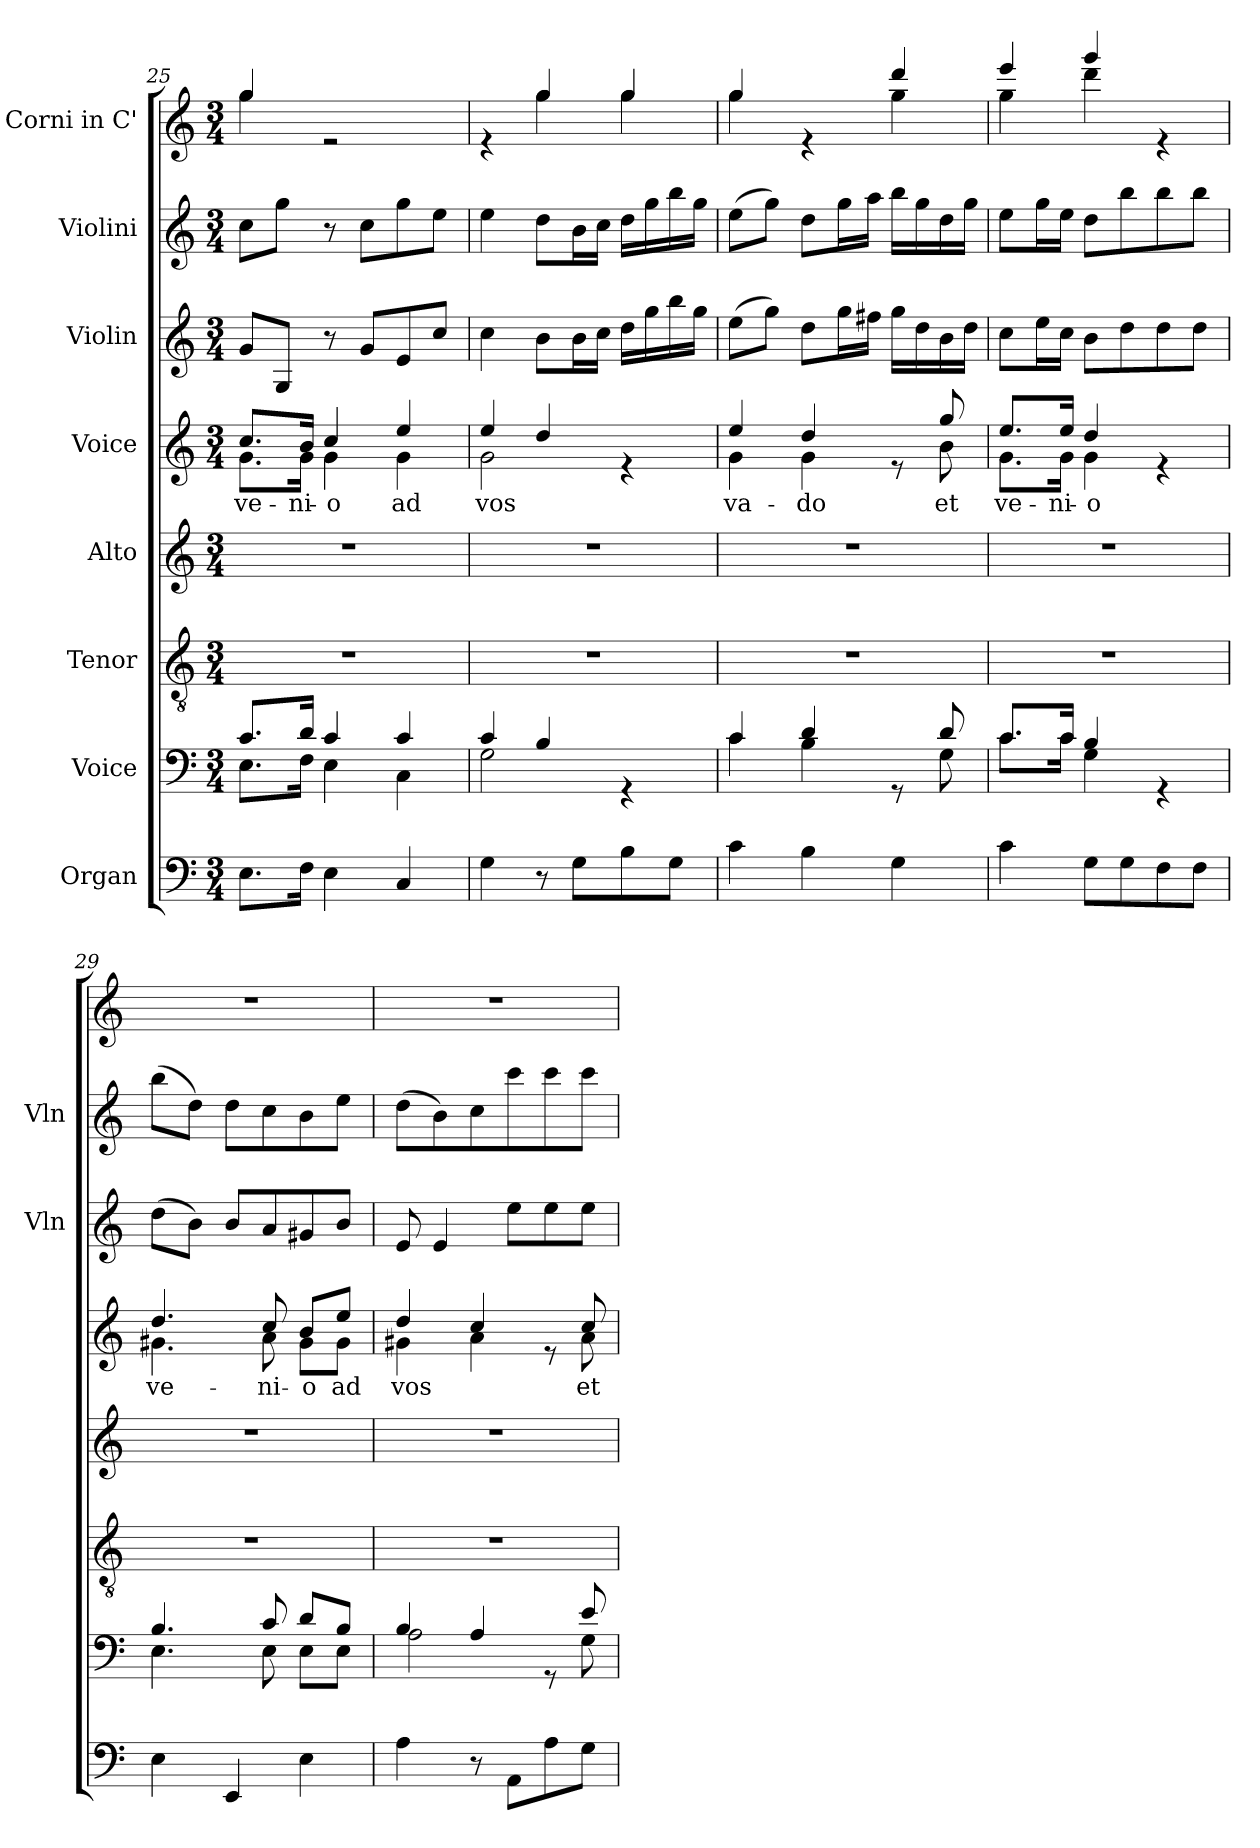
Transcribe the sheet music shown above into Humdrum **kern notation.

**kern	**kern	**kern	**kern	**kern	**text	**kern	**kern	**kern
*part8	*part7	*part6	*part5	*part4	*part4	*part3	*part2	*part1
*staff8	*staff7	*staff6	*staff5	*staff4	*staff4	*staff3	*staff2	*staff1
*I"Organ	*I"Voice	*I"Tenor	*I"Alto	*I"Voice	*	*I"Violin	*I"Violini	*I"Corni in C'
*	*	*	*	*	*	*I'Vln	*I'Vln	*
*clefF4	*clefF4	*clefGv2	*clefG2	*clefG2	*	*clefG2	*clefG2	*clefG2
*	*	*	*	*	*	*	*	*ITrd7c12
*k[]	*k[]	*k[]	*k[]	*k[]	*	*k[]	*k[]	*k[]
*M3/4	*M3/4	*M3/4	*M3/4	*M3/4	*	*M3/4	*M3/4	*M3/4
=25	=25	=25	=25	=25	=25	=25	=25	=25
*	*^	*	*	*	*	*	*	*
!	!	!	!	!	!	!LO:LY:b	!	!	!
*	*	*	*	*	*^	*	*	*	*^
8.E\L	8.c/L	8.E\L	2.r	2.r	8.cc/L	8.g\L	ve-	8g/L	8cc\L	4g/	4g\
.	.	.	.	.	.	.	.	8G/J	8gg\J	.	.
!	!	!	!	!	!	!	!LO:LY:b	!	!	!	!
16F\Jk	16d/Jk	16F\Jk	.	.	16b/Jk	16g\Jk	-ni-	.	.	.	.
!	!	!	!	!	!	!	!LO:LY:b	!	!	!	!
4E\	4c/	4E\	.	.	4cc/	4g\	-o	8r	8r	2re	2ryy
.	.	.	.	.	.	.	.	8g/L	8cc\L	.	.
!	!	!	!	!	!	!	!LO:LY:b	!	!	!	!
4C/	4c/	4C\	.	.	4ee/	4g\	ad	8e/	8gg\	.	.
.	.	.	.	.	.	.	.	8cc/J	8ee\J	.	.
=26	=26	=26	=26	=26	=26	=26	=26	=26	=26	=26	=26
!	!	!	!	!	!	!	!LO:LY:b	!	!	!	!
4G\	4c/	2G\	2.r	2.r	4ee/	2g\	vos	4cc\	4ee\	4re	4ryy
8r	4B/	.	.	.	4dd/	.	.	8b\L	8dd\L	4g/	4g\
8G\L	.	.	.	.	.	.	.	16b\L	16b\L	.	.
.	.	.	.	.	.	.	.	16cc\JJ	16cc\JJ	.	.
8B\	4rGG	4ryy	.	.	4re	4ryy	.	16dd\LL	16dd\LL	4g/	4g\
.	.	.	.	.	.	.	.	16gg\	16gg\	.	.
8G\J	.	.	.	.	.	.	.	16bb\	16bb\	.	.
.	.	.	.	.	.	.	.	16gg\JJ	16gg\JJ	.	.
=27	=27	=27	=27	=27	=27	=27	=27	=27	=27	=27	=27
!	!	!	!	!	!	!	!LO:LY:b	!	!	!	!
4c\	4c/	4c\	2.r	2.r	4ee/	4g\	va-	(8ee\L	(8ee\L	4g/	4g\
.	.	.	.	.	.	.	.	8gg\J)	8gg\J)	.	.
!	!	!	!	!	!	!	!LO:LY:b	!	!	!	!
4B\	4d/	4B\	.	.	4dd/	4g\	-do	8dd\L	8dd\L	4re	4ryy
.	.	.	.	.	.	.	.	16gg\L	16gg\L	.	.
.	.	.	.	.	.	.	.	16ff#X\JJ	16aa\JJ	.	.
4G\	8rGG	8ryy	.	.	8re	8ryy	.	16gg\LL	16bb\LL	4dd/	4g\
.	.	.	.	.	.	.	.	16dd\	16gg\	.	.
!	!	!	!	!	!	!	!LO:LY:b	!	!	!	!
.	8d/	8G\	.	.	8gg/	8b\	et	16b\	16dd\	.	.
.	.	.	.	.	.	.	.	16dd\JJ	16gg\JJ	.	.
!!LO:PB:g=z	!!
=28	=28	=28	=28	=28	=28	=28	=28	=28	=28	=28	=28
!	!	!	!	!	!	!	!LO:LY:b	!	!	!	!
4c\	8.c/L	8.c\L	2.r	2.r	8.ee/L	8.g\L	ve-	8cc\L	8ee\L	4ee/	4g\
.	.	.	.	.	.	.	.	16ee\L	16gg\L	.	.
!	!	!	!	!	!	!	!LO:LY:b	!	!	!	!
.	16c/Jk	16c\Jk	.	.	16ee/Jk	16g\Jk	-ni-	16cc\JJ	16ee\JJ	.	.
!	!	!	!	!	!	!	!LO:LY:b	!	!	!	!
8G\L	4B/	4G\	.	.	4dd/	4g\	-o	8b\L	8dd\L	4gg/	4dd\
8G\	.	.	.	.	.	.	.	8dd\	8bb\	.	.
8F\	4rGG	4ryy	.	.	4re	4ryy	.	8dd\	8bb\	4re	4ryy
8F\J	.	.	.	.	.	.	.	8dd\J	8bb\J	.	.
*	*	*	*	*	*	*	*	*	*	*v	*v
=29	=29	=29	=29	=29	=29	=29	=29	=29	=29	=29
!	!	!	!	!	!	!	!LO:LY:b	!	!	!
4E\	4.B/	4.E\	2.r	2.r	4.dd/	4.g#X\	ve-	(8dd\L	(8bb\L	2.r
.	.	.	.	.	.	.	.	8b\J)	8dd\J)	.
4EE/	.	.	.	.	.	.	.	8b/L	8dd\L	.
!	!	!	!	!	!	!	!LO:LY:b	!	!	!
.	8c/	8E\	.	.	8cc/	8a\	-ni-	8a/	8cc\	.
!	!	!	!	!	!	!	!LO:LY:b	!	!	!
4E\	8d/L	8E\L	.	.	8b/L	8g#\L	-o	8g#X/	8b\	.
!	!	!	!	!	!	!	!LO:LY:b	!	!	!
.	8B/J	8E\J	.	.	8ee/J	8g#\J	ad	8b/J	8ee\J	.
=30	=30	=30	=30	=30	=30	=30	=30	=30	=30	=30
!	!	!	!	!	!	!	!LO:LY:b	!	!	!
4A\	4B/	2A\	2.r	2.r	4dd/	4g#X\	vos	8e/	(8dd\L	2.r
.	.	.	.	.	.	.	.	4e/	8b\)	.
8r	4A/	.	.	.	4cc/	4a\	.	.	8cc\	.
8AA\L	.	.	.	.	.	.	.	8ee\L	8ccc\	.
8A\	8rGG	8ryy	.	.	8re	8ryy	.	8ee\	8ccc\	.
!	!	!	!	!	!	!	!LO:LY:b	!	!	!
8G\J	8e/	8G\	.	.	8cc/	8a\	et	8ee\J	8ccc\J	.
*	*v	*v	*	*	*v	*v	*	*	*	*
=	=	=	=	=	=	=	=	=
*-	*-	*-	*-	*-	*-	*-	*-	*-
